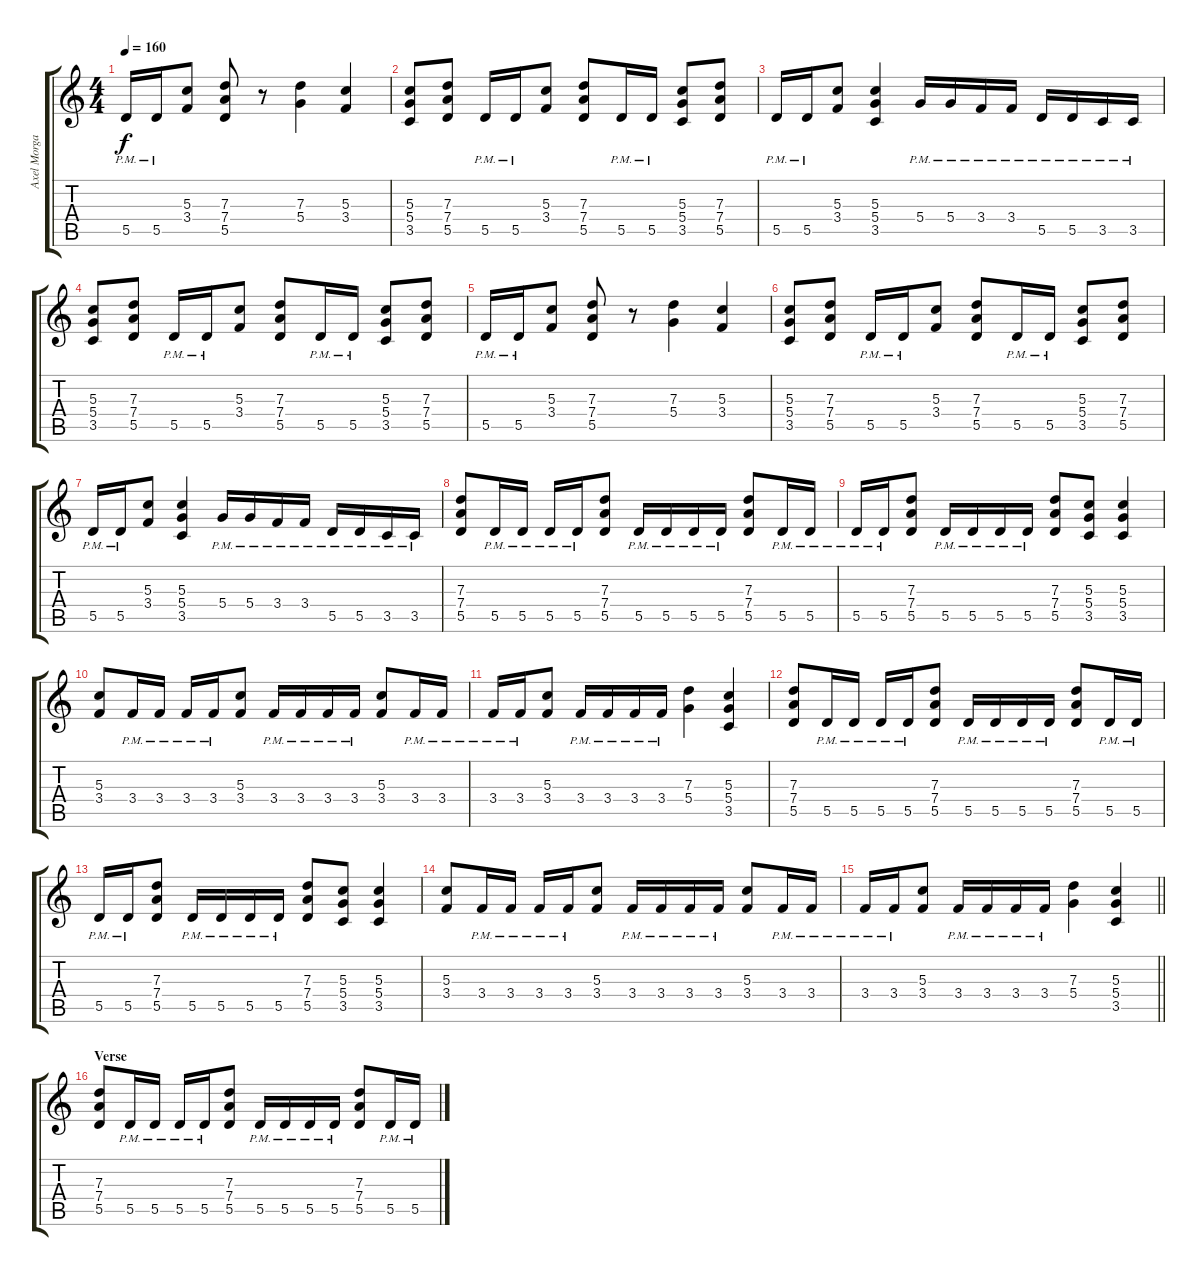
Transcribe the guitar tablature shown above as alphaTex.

\track ("Axel Morgan" "Axel Morga") {instrument distortionguitar}
\staff {score tabs}
\tuning (E4 B3 G3 D3 A2 E2) {hide}
\ts (4 4)
\tempo 160
\clef g2
\ks c
5.5{pm}.16{dy f} 5.5{pm}.16 (5.3 3.4).8 (7.3 7.4 5.5).8 r.8 (7.3 5.4).4 (5.3 3.4).4 |
(5.3 5.4 3.5).8 (7.3 7.4 5.5).8 5.5{pm}.16 5.5{pm}.16 (5.3 3.4).8 (7.3 7.4 5.5).8 5.5{pm}.16 5.5{pm}.16 (5.3 5.4 3.5).8 (7.3 7.4 5.5).8 |
5.5{pm}.16 5.5{pm}.16 (5.3 3.4).8 (5.3 5.4 3.5).4 5.4{pm}.16 5.4{pm}.16 3.4{pm}.16 3.4{pm}.16 5.5{pm}.16 5.5{pm}.16 3.5{pm}.16 3.5{pm}.16 |
(5.3 5.4 3.5).8 (7.3 7.4 5.5).8 5.5{pm}.16 5.5{pm}.16 (5.3 3.4).8 (7.3 7.4 5.5).8 5.5{pm}.16 5.5{pm}.16 (5.3 5.4 3.5).8 (7.3 7.4 5.5).8 |
5.5{pm}.16 5.5{pm}.16 (5.3 3.4).8 (7.3 7.4 5.5).8 r.8 (7.3 5.4).4 (5.3 3.4).4 |
(5.3 5.4 3.5).8 (7.3 7.4 5.5).8 5.5{pm}.16 5.5{pm}.16 (5.3 3.4).8 (7.3 7.4 5.5).8 5.5{pm}.16 5.5{pm}.16 (5.3 5.4 3.5).8 (7.3 7.4 5.5).8 |
5.5{pm}.16 5.5{pm}.16 (5.3 3.4).8 (5.3 5.4 3.5).4 5.4{pm}.16 5.4{pm}.16 3.4{pm}.16 3.4{pm}.16 5.5{pm}.16 5.5{pm}.16 3.5{pm}.16 3.5{pm}.16 |
(7.3 7.4 5.5).8 5.5{pm}.16 5.5{pm}.16 5.5{pm}.16 5.5{pm}.16 (7.3 7.4 5.5).8 5.5{pm}.16 5.5{pm}.16 5.5{pm}.16 5.5{pm}.16 (7.3 7.4 5.5).8 5.5{pm}.16 5.5{pm}.16 |
5.5{pm}.16 5.5{pm}.16 (7.3 7.4 5.5).8 5.5{pm}.16 5.5{pm}.16 5.5{pm}.16 5.5{pm}.16 (7.3 7.4 5.5).8 (5.3 5.4 3.5).8 (5.3 5.4 3.5).4 |
(5.3 3.4).8 3.4{pm}.16 3.4{pm}.16 3.4{pm}.16 3.4{pm}.16 (5.3 3.4).8 3.4{pm}.16 3.4{pm}.16 3.4{pm}.16 3.4{pm}.16 (5.3 3.4).8 3.4{pm}.16 3.4{pm}.16 |
3.4{pm}.16 3.4{pm}.16 (5.3 3.4).8 3.4{pm}.16 3.4{pm}.16 3.4{pm}.16 3.4{pm}.16 (7.3 5.4).4 (5.3 5.4 3.5).4 |
(7.3 7.4 5.5).8 5.5{pm}.16 5.5{pm}.16 5.5{pm}.16 5.5{pm}.16 (7.3 7.4 5.5).8 5.5{pm}.16 5.5{pm}.16 5.5{pm}.16 5.5{pm}.16 (7.3 7.4 5.5).8 5.5{pm}.16 5.5{pm}.16 |
5.5{pm}.16 5.5{pm}.16 (7.3 7.4 5.5).8 5.5{pm}.16 5.5{pm}.16 5.5{pm}.16 5.5{pm}.16 (7.3 7.4 5.5).8 (5.3 5.4 3.5).8 (5.3 5.4 3.5).4 |
(5.3 3.4).8 3.4{pm}.16 3.4{pm}.16 3.4{pm}.16 3.4{pm}.16 (5.3 3.4).8 3.4{pm}.16 3.4{pm}.16 3.4{pm}.16 3.4{pm}.16 (5.3 3.4).8 3.4{pm}.16 3.4{pm}.16 |
\barLineRight lightlight
3.4{pm}.16 3.4{pm}.16 (5.3 3.4).8 3.4{pm}.16 3.4{pm}.16 3.4{pm}.16 3.4{pm}.16 (7.3 5.4).4 (5.3 5.4 3.5).4 |
\section ("" "Verse")
(7.3 7.4 5.5).8 5.5{pm}.16 5.5{pm}.16 5.5{pm}.16 5.5{pm}.16 (7.3 7.4 5.5).8 5.5{pm}.16 5.5{pm}.16 5.5{pm}.16 5.5{pm}.16 (7.3 7.4 5.5).8 5.5{pm}.16 5.5{pm}.16
